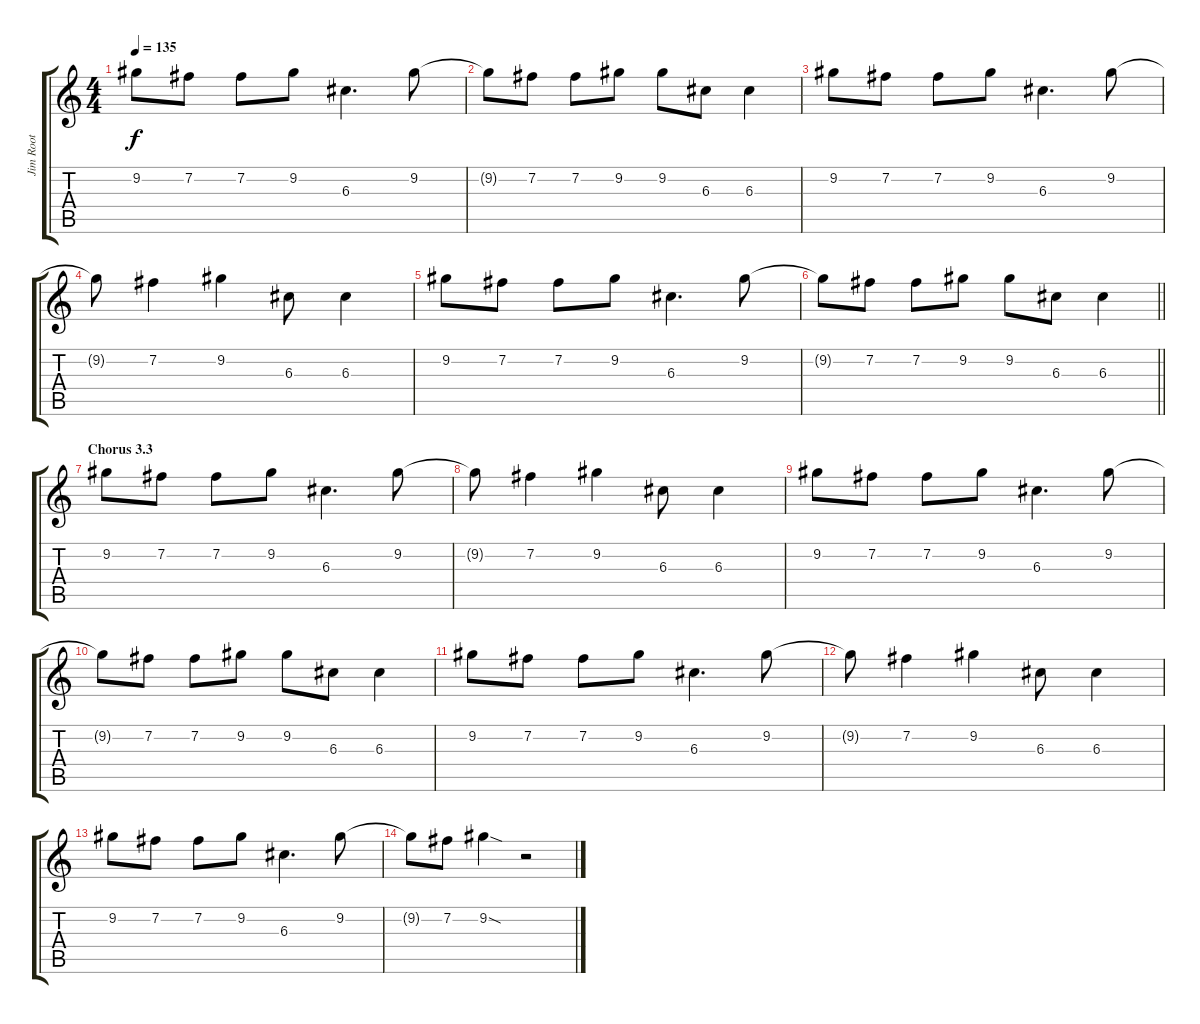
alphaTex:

\track ("Jim Root" "Jim Root") {instrument distortionguitar}
\staff {score tabs}
\tuning (E4 B3 G3 D3 A2 E2) {hide}
\ts (4 4)
\tempo 135
\clef g2
\ks c
9.2.8{dy f} 7.2.8 7.2.8 9.2.8 6.3.4{d} 9.2.8 |
9.2{t}.8 7.2.8 7.2.8 9.2.8 9.2.8 6.3.8 6.3.4 |
9.2.8 7.2.8 7.2.8 9.2.8 6.3.4{d} 9.2.8 |
9.2{t}.8 7.2.4 9.2.4 6.3.8 6.3.4 |
9.2.8 7.2.8 7.2.8 9.2.8 6.3.4{d} 9.2.8 |
\barLineRight lightlight
9.2{t}.8 7.2.8 7.2.8 9.2.8 9.2.8 6.3.8 6.3.4 |
\section ("" "Chorus 3.3")
9.2.8 7.2.8 7.2.8 9.2.8 6.3.4{d} 9.2.8 |
9.2{t}.8 7.2.4 9.2.4 6.3.8 6.3.4 |
9.2.8 7.2.8 7.2.8 9.2.8 6.3.4{d} 9.2.8 |
9.2{t}.8 7.2.8 7.2.8 9.2.8 9.2.8 6.3.8 6.3.4 |
9.2.8 7.2.8 7.2.8 9.2.8 6.3.4{d} 9.2.8 |
9.2{t}.8 7.2.4 9.2.4 6.3.8 6.3.4 |
9.2.8 7.2.8 7.2.8 9.2.8 6.3.4{d} 9.2.8 |
9.2{t}.8 7.2.8 9.2{sod}.4 r.2
